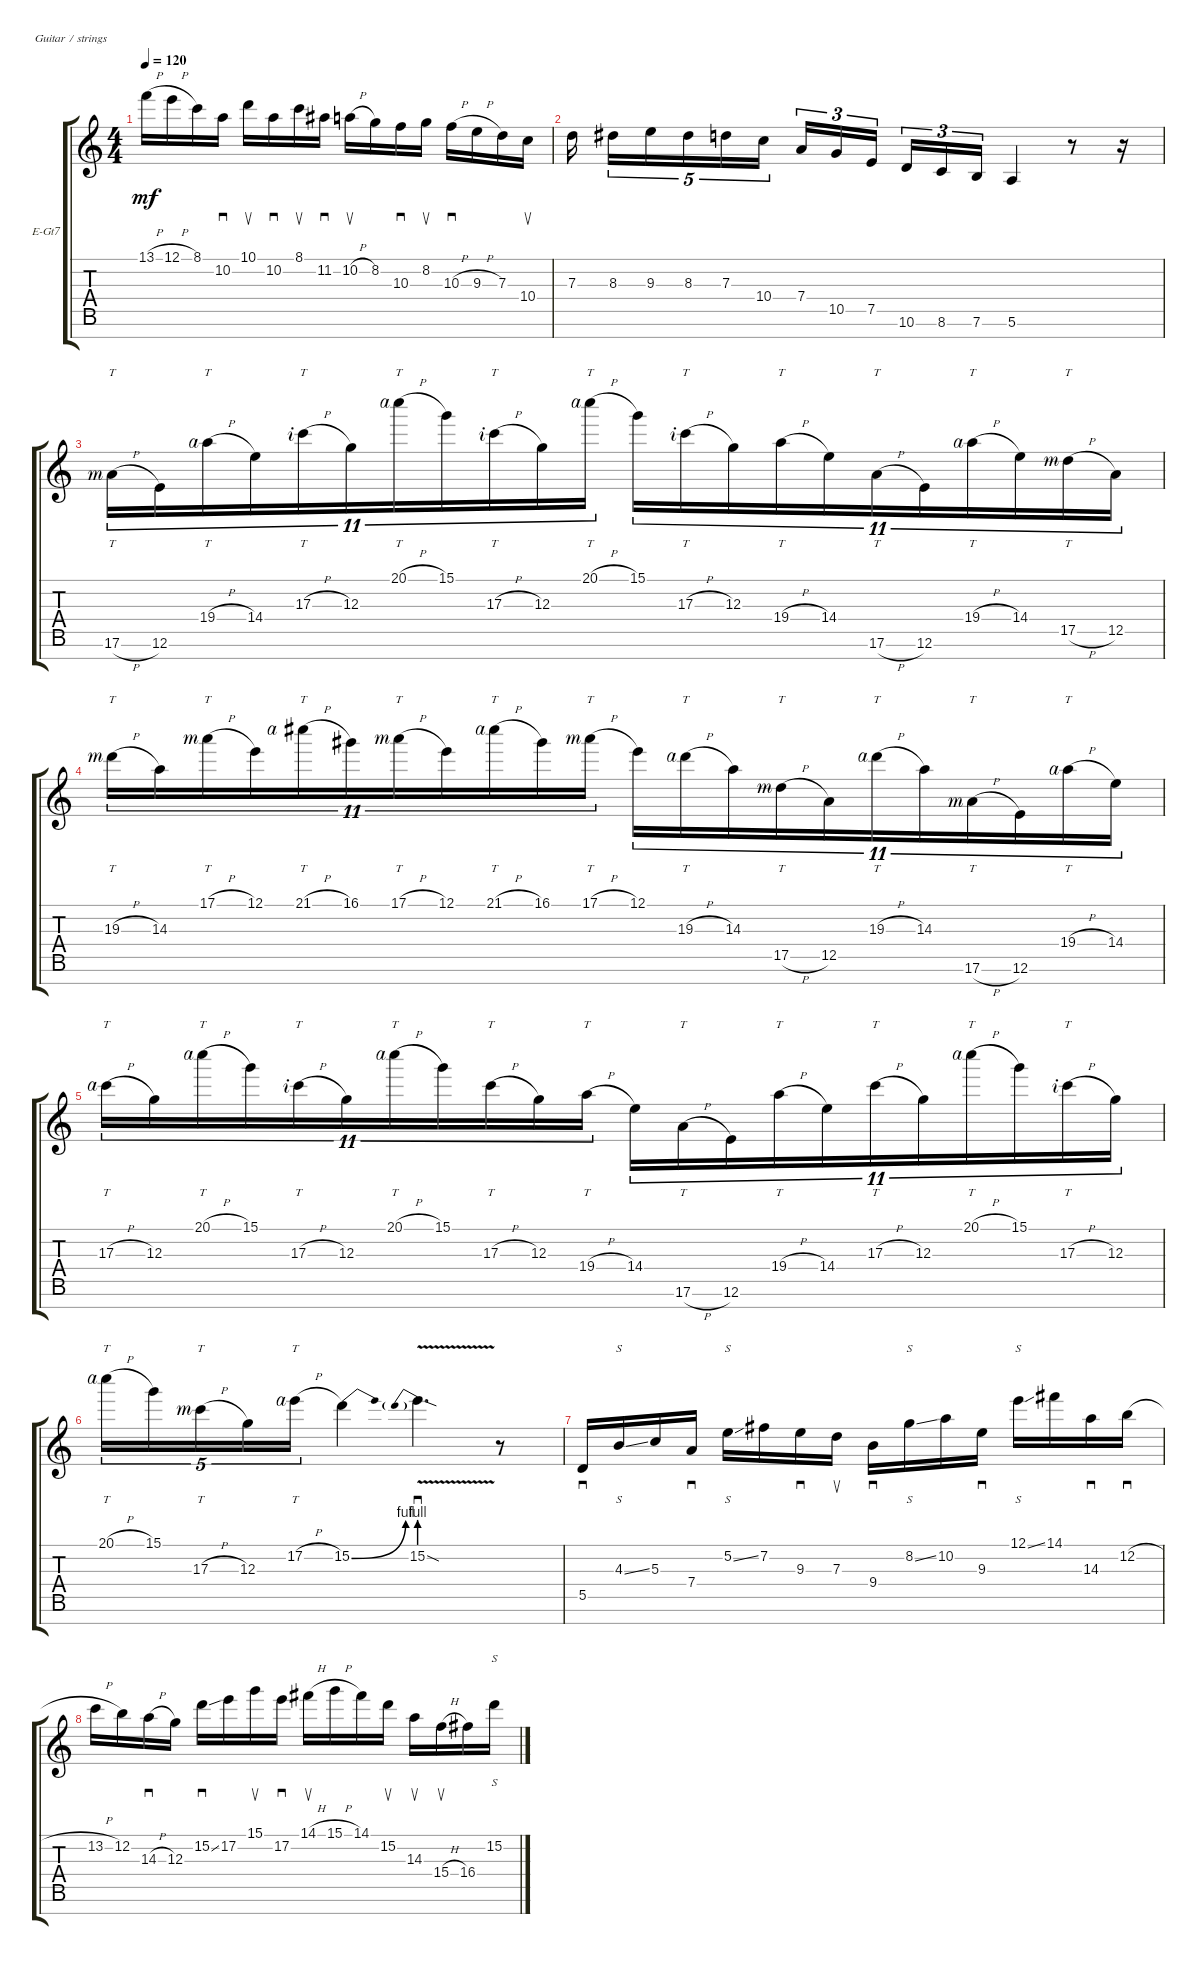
\defaultSystemsLayout 4
\bracketExtendMode groupsimilarinstruments
\firstSystemTrackNameOrientation horizontal
\otherSystemsTrackNameOrientation horizontal
\track ("Lead guitar" "E-Gt7") {instrument distortionguitar}
\staff {score tabs}
\tuning (E4 B3 G3 D3 A2 E2 B1)
\ts (4 4)
\tempo 120
\clef g2
\ks c
13.1{h}.16{dy mf} 12.1{h}.16 8.1.16 10.2.16{sd} 10.1.16{su} 10.2.16{sd} 8.1.16{su} 11.2{acc #}.16{sd} 10.2{h}.16{su} 8.2.16 10.3.16{sd} 8.2.16{su} 10.3{h}.16{sd} 9.3{h}.16 7.3.16 10.4.16{su} |
7.3.16 8.3{acc #}.16{tu (5 4)} 9.3.16{tu (5 4)} 8.3{acc #}.16{tu (5 4)} 7.3.16{tu (5 4)} 10.4.16{tu (5 4)} 7.4.16{tu (3 2)} 10.5.16{tu (3 2)} 7.5.16{tu (3 2)} 10.6.16{tu (3 2)} 8.6.16{tu (3 2)} 7.6.16{tu (3 2)} 5.6.4 r.8 r.16 |
17.6{h rf 3}.16{tt tu (11 8)} 12.6.16{tu (11 8)} 19.4{h rf 4}.16{tt tu (11 8)} 14.4.16{tu (11 8)} 17.3{h rf 2}.16{tt tu (11 8)} 12.3.16{tu (11 8)} 20.1{h rf 4}.16{tt tu (11 8)} 15.1.16{tu (11 8)} 17.3{h rf 2}.16{tt tu (11 8)} 12.3.16{tu (11 8)} 20.1{h rf 4}.16{tt tu (11 8)} 15.1.16{tu (11 8)} 17.3{h rf 2}.16{tt tu (11 8)} 12.3.16{tu (11 8)} 19.4{h}.16{tt tu (11 8)} 14.4.16{tu (11 8)} 17.6{h}.16{tt tu (11 8)} 12.6.16{tu (11 8)} 19.4{h rf 4}.16{tt tu (11 8)} 14.4.16{tu (11 8)} 17.5{h rf 3}.16{tt tu (11 8)} 12.5.16{tu (11 8)} |
19.3{h rf 3}.16{tt tu (11 8)} 14.3.16{tu (11 8)} 17.1{h rf 3}.16{tt tu (11 8)} 12.1.16{tu (11 8)} 21.1{h rf 4 acc #}.16{tt tu (11 8)} 16.1{acc #}.16{tu (11 8)} 17.1{h rf 3}.16{tt tu (11 8)} 12.1.16{tu (11 8)} 21.1{h rf 4 acc #}.16{tt tu (11 8)} 16.1{acc #}.16{tu (11 8)} 17.1{h rf 3}.16{tt tu (11 8)} 12.1.16{tu (11 8)} 19.3{h rf 4}.16{tt tu (11 8)} 14.3.16{tu (11 8)} 17.5{h rf 3}.16{tt tu (11 8)} 12.5.16{tu (11 8)} 19.3{h rf 4}.16{tt tu (11 8)} 14.3.16{tu (11 8)} 17.6{h rf 3}.16{tt tu (11 8)} 12.6.16{tu (11 8)} 19.4{h rf 4}.16{tt tu (11 8)} 14.4.16{tu (11 8)} |
17.3{h rf 4}.16{tt tu (11 8)} 12.3.16{tu (11 8)} 20.1{h rf 4}.16{tt tu (11 8)} 15.1.16{tu (11 8)} 17.3{h rf 2}.16{tt tu (11 8)} 12.3.16{tu (11 8)} 20.1{h rf 4}.16{tt tu (11 8)} 15.1.16{tu (11 8)} 17.3{h}.16{tt tu (11 8)} 12.3.16{tu (11 8)} 19.4{h}.16{tt tu (11 8)} 14.4.16{tu (11 8)} 17.6{h}.16{tt tu (11 8)} 12.6.16{tu (11 8)} 19.4{h}.16{tt tu (11 8)} 14.4.16{tu (11 8)} 17.3{h}.16{tt tu (11 8)} 12.3.16{tu (11 8)} 20.1{h rf 4}.16{tt tu (11 8)} 15.1.16{tu (11 8)} 17.3{h rf 2}.16{tt tu (11 8)} 12.3.16{tu (11 8)} |
20.1{h rf 4}.16{tt tu (5 4)} 15.1.16{tu (5 4)} 17.3{h rf 3}.16{tt tu (5 4)} 12.3.16{tu (5 4)} 17.2{h rf 4}.16{tt tu (5 4)} 15.2{be (bend 0 0 28.2 4)}.4 15.2{be (prebend 0 4 60 4) v sod}.4{d sd} r.8 |
5.5.16{sd} 4.3{ss}.16{s} 5.3.16 7.4.16{sd} 5.2{ss}.16{s} 7.2{acc #}.16 9.3.16{sd} 7.3.16{su} 9.4.16{sd} 8.2{ss}.16{s} 10.2.16 9.3.16{sd} 12.1{ss}.16{s} 14.1{acc #}.16 14.3.16{sd} 12.2{h}.16{sd} |
13.2{h}.16 12.2.16 14.3{h}.16{sd} 12.3.16 15.2{ss}.16{sd} 17.2.16 15.1.16{su} 17.2.16{sd} 14.1{h acc #}.16{su} 15.1{h}.16 14.1{acc #}.16 15.2.16{su} 14.3.16{su} 15.4{h}.16{su} 16.4{acc #}.16 15.2{ss}.16{s}
